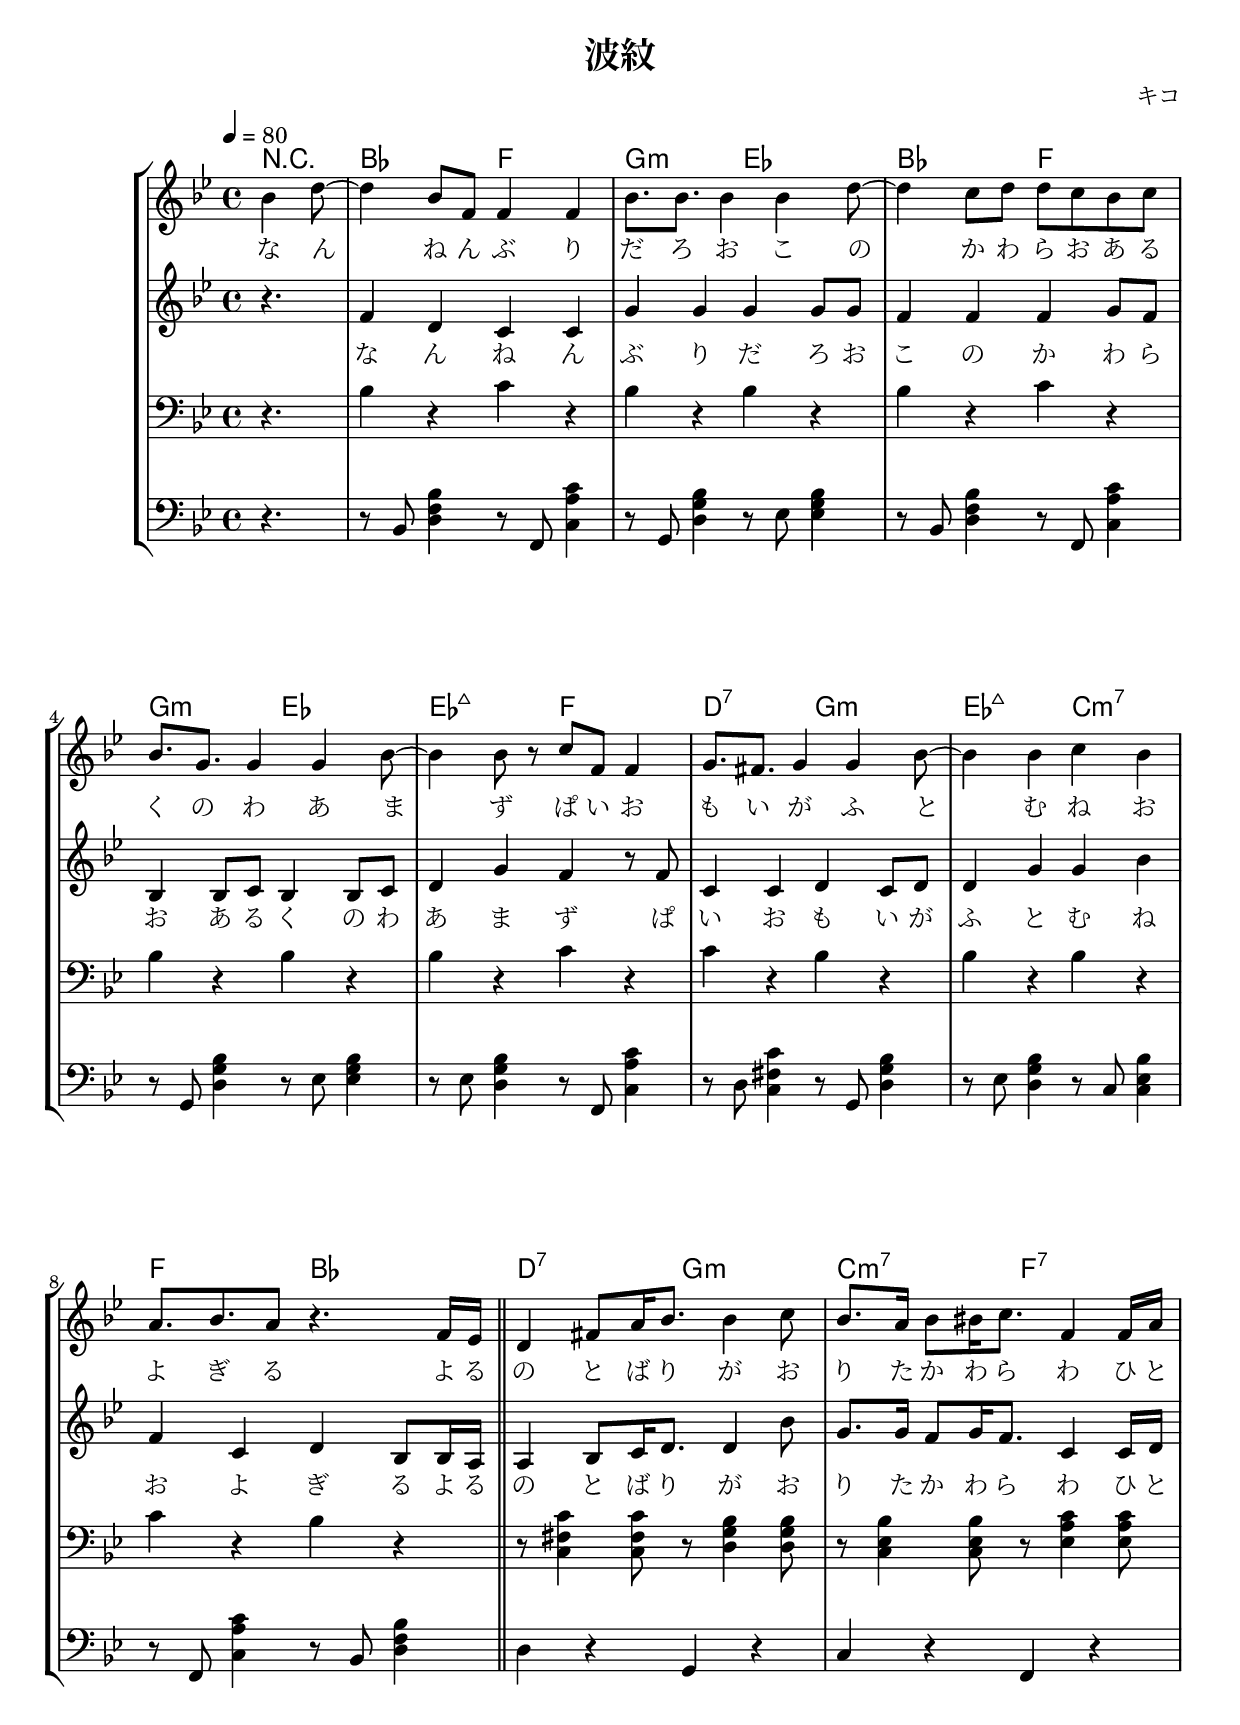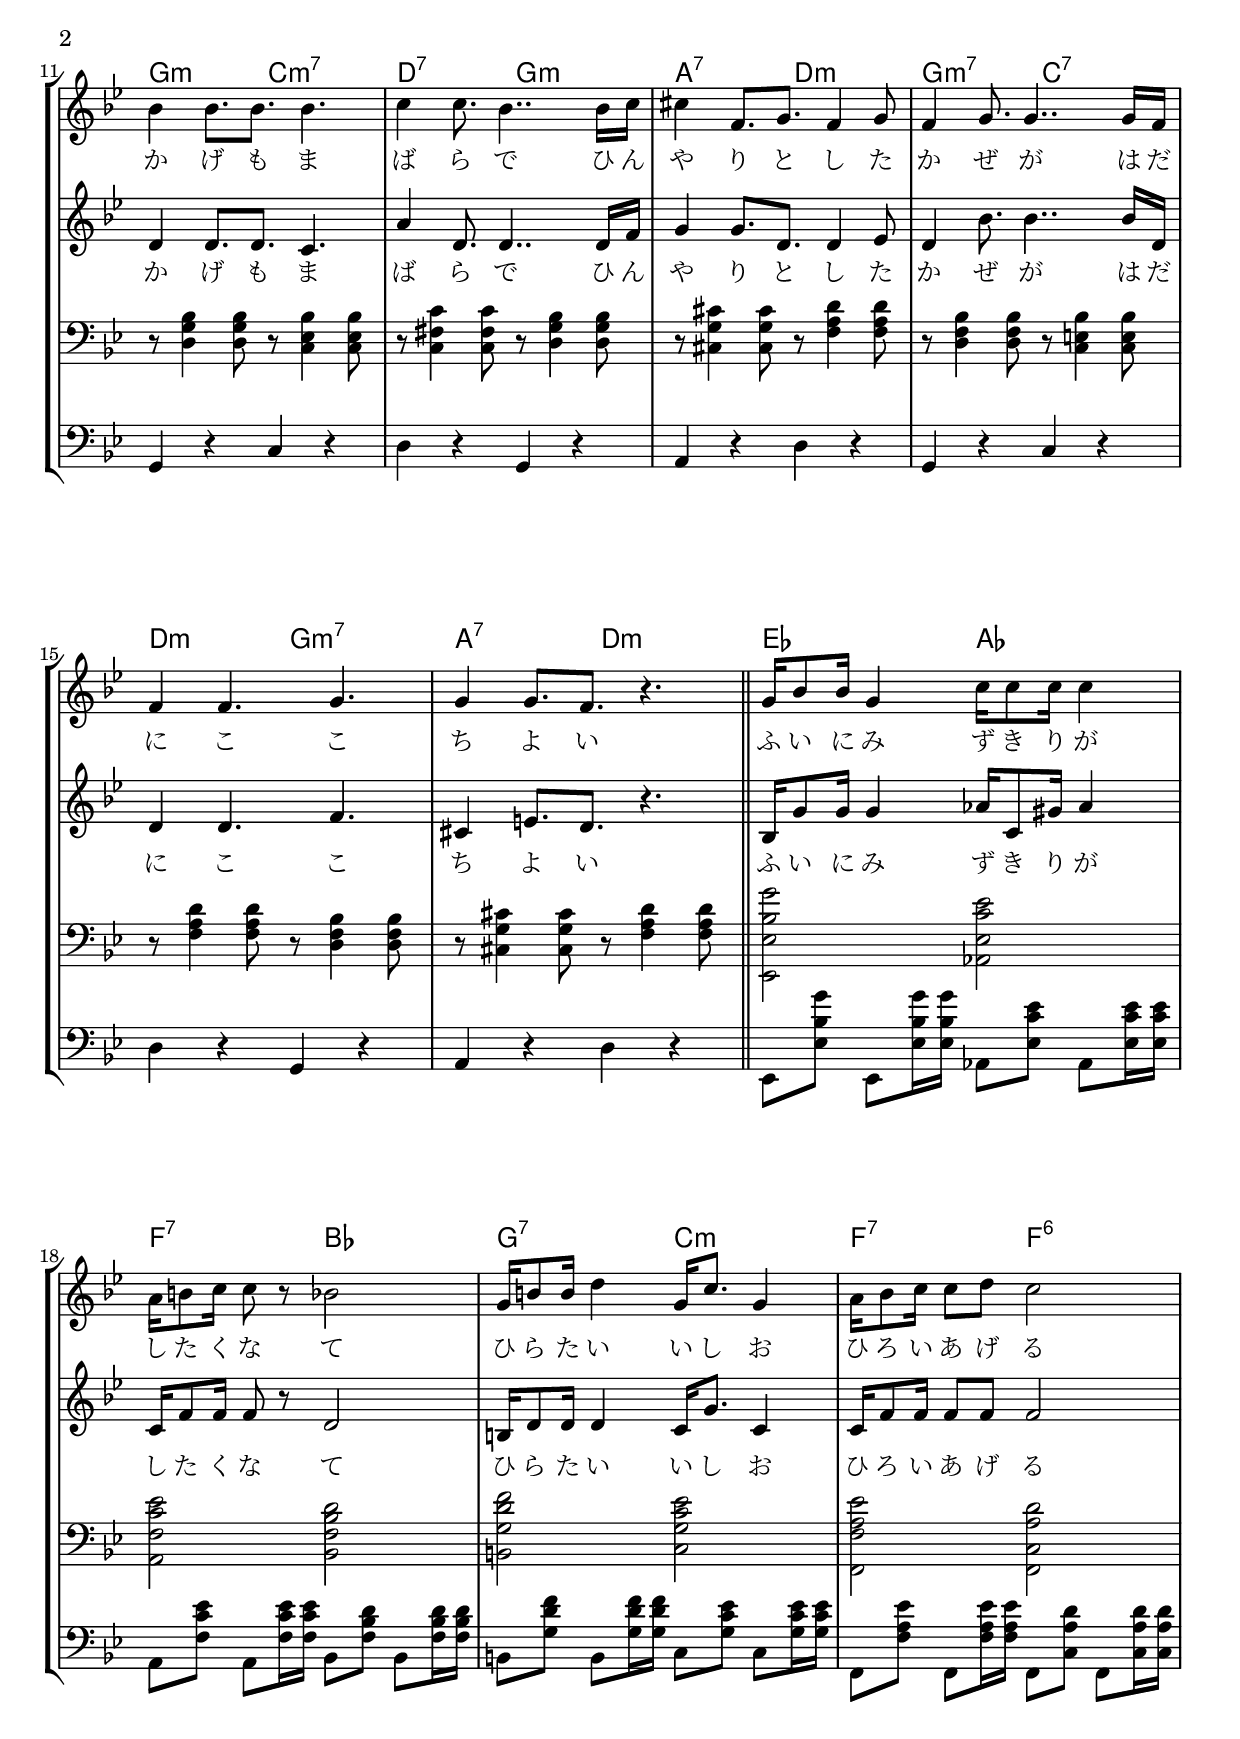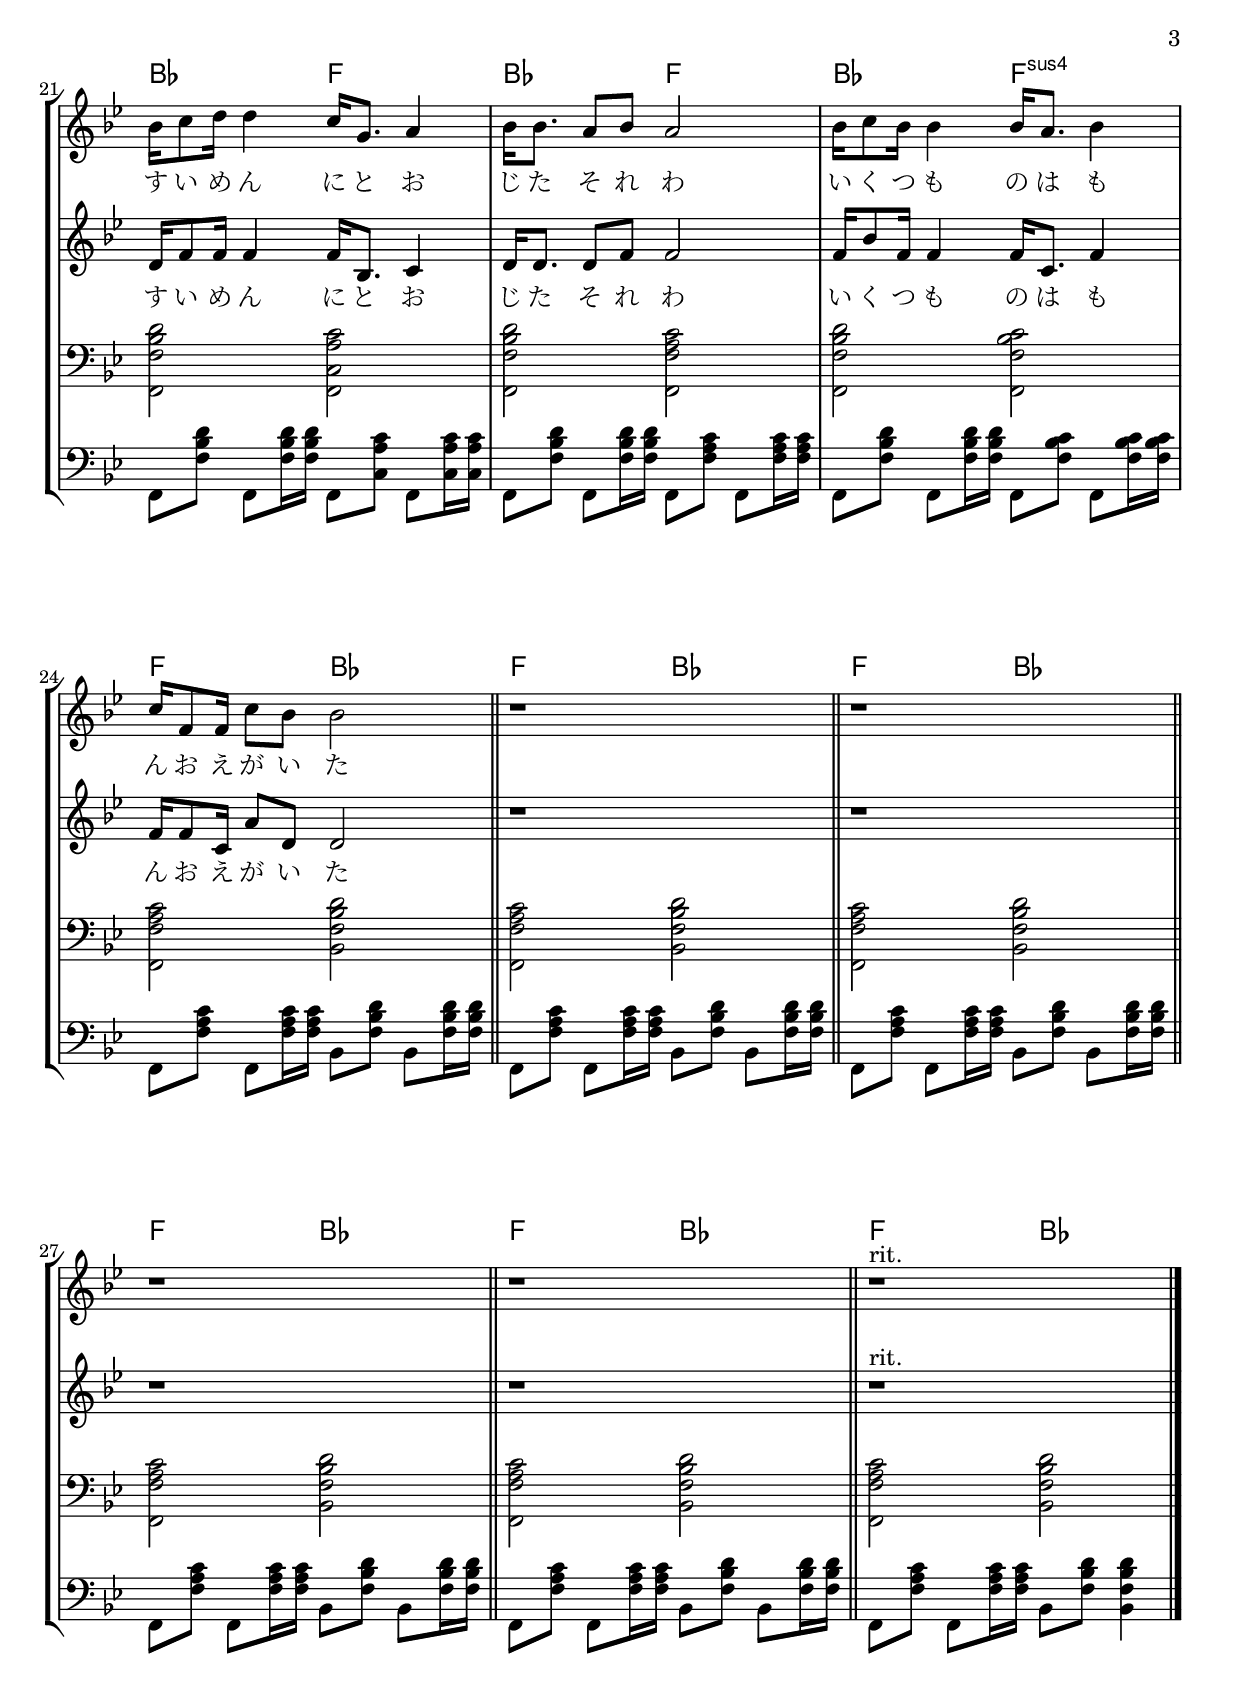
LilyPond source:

\version "2.12.1"

\header {
	title = \markup {波紋}
	composer = \markup \center-column {キコ}
}

harmony = \chordmode {
		r4.bes2 f g:m es bes f g:m es es:maj7 f d:7 g:m es:maj7 c:min7 f bes 

	d:7 g:m c:min7 f:7 g:m c:min7 d:7 g:m a:7 d:m g:min7 c:7 d:m g:min7 a:7 d:m 

	es as f:7 bes g:7 c:m f:7 f:6 bes f bes f bes f:sus4 f bes 

	f bes 

	f bes 

	f bes 

	f bes 

	f bes 
}

melody = {
	\set Staff.midiInstrument = #"fss0.31"
	\set Staff.midiMinimumVolume = #0.7
	\set Staff.midiMaximumVolume = #0.9
	\partial 8*3
		\key bes \major
	\tempo 4 = 80
bes'4  d''8~ 
	d''4  bes'8  f'8  f'4  f'4 
	bes'8.  bes'8.  bes'4  bes'4  d''8~ 
	d''4  c''8  d''8  d''8  c''8  bes'8  c''8 
	bes'8.  g'8.  g'4  g'4  bes'8~ 
	bes'4  bes'8  r8  c''8  f'8  f'4 
	g'8.  fis'8.  g'4  g'4  bes'8~ 
	bes'4  bes'4  c''4  bes'4 
	a'8.  bes'8.  a'8  	r4. 	\set Staff.midiInstrument = #"fss0.31"
	\set Staff.midiMinimumVolume = #0.7
	\set Staff.midiMaximumVolume = #0.9
	f'16  es'16 
	d'4  fis'8  a'16  bes'8.  bes'4  c''8 
	bes'8.  a'16  bes'8  bis'16  c''8.  f'4  f'16  a'16 
	bes'4  bes'8.  bes'8.  bes'4. 
	c''4  c''8.  bes'4..  bes'16  c''16 
	cis''4  f'8.  g'8.  f'4  g'8 
	f'4  g'8.  g'4..  g'16  f'16 
	f'4  f'4.  g'4. 
	g'4  g'8.  f'8.  	r4. 	\set Staff.midiInstrument = #"fss0.31"
	\set Staff.midiMinimumVolume = #0.7
	\set Staff.midiMaximumVolume = #0.9
	g'16  bes'8  bes'16  g'4  c''16  c''8  c''16  c''4 
	a'16  b'8  c''16  c''8  r8  bes'2 
	g'16  b'8  b'16  d''4  g'16  c''8.  g'4 
	a'16  bes'8  c''16  c''8  d''8  c''2 
	bes'16  c''8  d''16  d''4  c''16  g'8.  a'4 
	bes'16  bes'8.  a'8  bes'8  a'2 
	bes'16  c''8  bes'16  bes'4  bes'16  a'8.  bes'4 
	c''16  f'8  f'16  c''8  bes'8  bes'2
	r1   
	r1   
	r1   
	r1   
	r1^"rit." \bar "|."
}

words = \lyricmode {
	な  ん  ね  ん  ぶ  り  だ  ろ  お  こ  の  か  わ  ら  お  あ  る  く  の  わ  あ  ま  ず  ぱ  い  お  も  い  が  ふ  と  む  ね  お  よ  ぎ  る  
	よ  る  の  と  ば  り  が  お  り  た  か  わ  ら  わ  ひ  と  か  げ  も  ま  ば  ら  で  ひ  ん  や  り  と  し  た  か  ぜ  が  は  だ  に  こ  こ  ち  よ  い  
	ふ  い  に  み  ず  き  り  が  し  た  く  な  て  ひ  ら  た  い  い  し  お  ひ  ろ  い  あ  げ  る  す  い  め  ん  に  と  お  じ  た  そ  れ  わ  い  く  つ  も  の  は  も  ん  お  え  が  い  た  
	
	
	
	
	
}

secondmelody = {
	\set Staff.midiInstrument = #"mmi0.38"
	\set Staff.midiMinimumVolume = #0.7
	\set Staff.midiMaximumVolume = #0.9
	\partial 8*3
		\key bes \major
	\tempo 4 = 80
r4.  f'4  d'4  c'4  c'4 
	g'4  g'4  g'4  g'8  g'8 
	f'4  f'4  f'4  g'8  f'8 
	bes4  bes8  c'8  bes4  bes8  c'8 
	d'4  g'4  f'4  r8  f'8 
	c'4  c'4  d'4  c'8  d'8 
	d'4  g'4  g'4  bes'4 
	f'4  c'4  d'4  bes8  	\set Staff.midiInstrument = #"mmi0.38"
	\set Staff.midiMinimumVolume = #0.7
	\set Staff.midiMaximumVolume = #0.9
	bes16  a16 
	a4  bes8  c'16  d'8.  d'4  bes'8 
	g'8.  g'16  f'8  g'16  f'8.  c'4  c'16  d'16 
	d'4  d'8.  d'8.  c'4. 
	a'4  d'8.  d'4..  d'16  f'16 
	g'4  g'8.  d'8.  d'4  es'8 
	d'4  bes'8.  bes'4..  bes'16  d'16 
	d'4  d'4.  f'4. 
	cis'4  e'8.  d'8.  	r4. 	\set Staff.midiInstrument = #"mmi0.38"
	\set Staff.midiMinimumVolume = #0.7
	\set Staff.midiMaximumVolume = #0.9
	bes16  g'8  g'16  g'4  as'16  c'8  gis'16  as'4 
	c'16  f'8  f'16  f'8  r8  d'2 
	b16  d'8  d'16  d'4  c'16  g'8.  c'4 
	c'16  f'8  f'16  f'8  f'8  f'2 
	d'16  f'8  f'16  f'4  f'16  bes8.  c'4 
	d'16  d'8.  d'8  f'8  f'2 
	f'16  bes'8  f'16  f'4  f'16  c'8.  f'4 
	f'16  f'8  c'16  a'8  d'8  d'2
	r1   
	r1   
	r1   
	r1   
	r1^"rit." \bar "|."
}

secondwords = \lyricmode {
	な  ん  ね  ん  ぶ  り  だ  ろ  お  こ  の  か  わ  ら  お  あ  る  く  の  わ  あ  ま  ず  ぱ  い  お  も  い  が  ふ  と  む  ね  お  よ  ぎ  る  
	よ  る  の  と  ば  り  が  お  り  た  か  わ  ら  わ  ひ  と  か  げ  も  ま  ば  ら  で  ひ  ん  や  り  と  し  た  か  ぜ  が  は  だ  に  こ  こ  ち  よ  い  
	ふ  い  に  み  ず  き  り  が  し  た  く  な  て  ひ  ら  た  い  い  し  お  ひ  ろ  い  あ  げ  る  す  い  め  ん  に  と  お  じ  た  そ  れ  わ  い  く  つ  も  の  は  も  ん  お  え  が  い  た  
	
	
	
	
	
}

tempochange = {
	\tempo 4 = 80
	r1 | r1 | r1 | r1 | r1 | r1 | r1 | r1 \bar "||"
	\tempo 4 = 80
	r1 | r1 | r1 | r1 | r1 | r1 | r1 | r1 \bar "||"
	\tempo 4 = 80
	r1 | r1 | r1 | r1 | r1 | r1 | r1 | r1 \bar "||"
	\tempo 4 = 80
	r1 \bar "||"
	\tempo 4 = 80
	r1 \bar "||"
	\tempo 4 = 80
	r1 \bar "||"
	\tempo 4 = 80
	r1 \bar "||"
	\tempo 4 = 80
	\tempo 4 = 60 r2 \tempo 4 = 53 r2 \bar "|."
}

mainacc = {
	\clef bass
	\set Staff.midiInstrument = #"Music box"
	\set Staff.midiMinimumVolume = #0.3
	\set Staff.midiMaximumVolume = #0.6
	\key bes \major
	\tempo 4 = 80
	\partial 8*3
	r4.	bes4 r4
	c'4 r4
	bes4 r4
	bes4 r4
	bes4 r4
	c'4 r4
	bes4 r4
	bes4 r4
	bes4 r4
	c'4 r4
	c'4 r4
	bes4 r4
	bes4 r4
	bes4 r4
	c'4 r4
	bes4 r4
	\bar "||"

	\set Staff.midiInstrument = #"orchestral strings"
	\set Staff.midiMinimumVolume = #0.3
	\set Staff.midiMaximumVolume = #0.6
	r8 <c fis c'>4 <c fis c'>8
	r8 <d g bes>4 <d g bes>8
	r8 <c es bes>4 <c es bes>8
	r8 <es a c'>4 <es a c'>8
	r8 <d g bes>4 <d g bes>8
	r8 <c es bes>4 <c es bes>8
	r8 <c fis c'>4 <c fis c'>8
	r8 <d g bes>4 <d g bes>8
	r8 <cis g cis'>4 <cis g cis'>8
	r8 <f a d'>4 <f a d'>8
	r8 <d f bes>4 <d f bes>8
	r8 <c e bes>4 <c e bes>8
	r8 <f a d'>4 <f a d'>8
	r8 <d f bes>4 <d f bes>8
	r8 <cis g cis'>4 <cis g cis'>8
	r8 <f a d'>4 <f a d'>8
	\bar "||"

	\set Staff.midiInstrument = #"Pad 4 (choir)"
	\set Staff.midiMinimumVolume = #0.3
	\set Staff.midiMaximumVolume = #0.6
	<es, es bes g'>2
	<as, es c' es'>2
	<a, f c' es'>2
	<bes, f bes d'>2
	<b, g d' f'>2
	<c g c' es'>2
	<f, f a es'>2
	<f, c a d'>2
	<f, f bes d'>2
	<f, c a c'>2
	<f, f bes d'>2
	<f, f a c'>2
	<f, f bes d'>2
	<f, f bes c'>2
	<f, f a c'>2
	<bes, f bes d'>2
	\bar "||"

	\set Staff.midiInstrument = #"Pad 4 (choir)"
	\set Staff.midiMinimumVolume = #0.3
	\set Staff.midiMaximumVolume = #0.6
	<f, f a c'>2
	<bes, f bes d'>2
	\bar "||"

	\set Staff.midiInstrument = #"Pad 4 (choir)"
	\set Staff.midiMinimumVolume = #0.3
	\set Staff.midiMaximumVolume = #0.6
	<f, f a c'>2
	<bes, f bes d'>2
	\bar "||"

	\set Staff.midiInstrument = #"Pad 4 (choir)"
	\set Staff.midiMinimumVolume = #0.3
	\set Staff.midiMaximumVolume = #0.6
	<f, f a c'>2
	<bes, f bes d'>2
	\bar "||"

	\set Staff.midiInstrument = #"Pad 4 (choir)"
	\set Staff.midiMinimumVolume = #0.3
	\set Staff.midiMaximumVolume = #0.6
	<f, f a c'>2
	<bes, f bes d'>2
	\bar "||"

	\set Staff.midiInstrument = #"Pad 4 (choir)"
	\set Staff.midiMinimumVolume = #0.3
	\set Staff.midiMaximumVolume = #0.6
	<f, f a c'>2
	<bes, f bes d'>2
	\bar "|."
}

subacc = {
	\clef bass
	\set Staff.midiInstrument = #"Acoustic Guitar (nylon)"
	\set Staff.midiMinimumVolume = #0.3
	\set Staff.midiMaximumVolume = #0.6
	\key bes \major
	\tempo 4 = 80
	\partial 8*3
	r4.	r8 bes, <d f bes>4
	r8 f, <c a c'>4
	r8 g, <d g bes>4
	r8 es <es g bes>4
	r8 bes, <d f bes>4
	r8 f, <c a c'>4
	r8 g, <d g bes>4
	r8 es <es g bes>4
	r8 es <d g bes>4
	r8 f, <c a c'>4
	r8 d <c fis c'>4
	r8 g, <d g bes>4
	r8 es <d g bes>4
	r8 c <c es bes>4
	r8 f, <c a c'>4
	r8 bes, <d f bes>4
	\bar "||"

	\set Staff.midiInstrument = #"Electric Grand"
	\set Staff.midiMinimumVolume = #0.3
	\set Staff.midiMaximumVolume = #0.6
	d4 r4
	g,4 r4
	c4 r4
	f,4 r4
	g,4 r4
	c4 r4
	d4 r4
	g,4 r4
	a,4 r4
	d4 r4
	g,4 r4
	c4 r4
	d4 r4
	g,4 r4
	a,4 r4
	d4 r4
	\bar "||"

	\set Staff.midiInstrument = #"Whistle"
	\set Staff.midiMinimumVolume = #0.3
	\set Staff.midiMaximumVolume = #0.6
	es,8 <es bes g'> es, <es bes g'>16 <es bes g'>
	as,8 <es c' es'> as, <es c' es'>16 <es c' es'>
	a,8 <f c' es'> a, <f c' es'>16 <f c' es'>
	bes,8 <f bes d'> bes, <f bes d'>16 <f bes d'>
	b,8 <g d' f'> b, <g d' f'>16 <g d' f'>
	c8 <g c' es'> c <g c' es'>16 <g c' es'>
	f,8 <f a es'> f, <f a es'>16 <f a es'>
	f,8 <c a d'> f, <c a d'>16 <c a d'>
	f,8 <f bes d'> f, <f bes d'>16 <f bes d'>
	f,8 <c a c'> f, <c a c'>16 <c a c'>
	f,8 <f bes d'> f, <f bes d'>16 <f bes d'>
	f,8 <f a c'> f, <f a c'>16 <f a c'>
	f,8 <f bes d'> f, <f bes d'>16 <f bes d'>
	f,8 <f bes c'> f, <f bes c'>16 <f bes c'>
	f,8 <f a c'> f, <f a c'>16 <f a c'>
	bes,8 <f bes d'> bes, <f bes d'>16 <f bes d'>
	\bar "||"

	\set Staff.midiInstrument = #"Whistle"
	\set Staff.midiMinimumVolume = #0.3
	\set Staff.midiMaximumVolume = #0.6
	f,8 <f a c'> f, <f a c'>16 <f a c'>
	bes,8 <f bes d'> bes, <f bes d'>16 <f bes d'>
	\bar "||"

	\set Staff.midiInstrument = #"Whistle"
	\set Staff.midiMinimumVolume = #0.3
	\set Staff.midiMaximumVolume = #0.6
	f,8 <f a c'> f, <f a c'>16 <f a c'>
	bes,8 <f bes d'> bes, <f bes d'>16 <f bes d'>
	\bar "||"

	\set Staff.midiInstrument = #"Whistle"
	\set Staff.midiMinimumVolume = #0.3
	\set Staff.midiMaximumVolume = #0.6
	f,8 <f a c'> f, <f a c'>16 <f a c'>
	bes,8 <f bes d'> bes, <f bes d'>16 <f bes d'>
	\bar "||"

	\set Staff.midiInstrument = #"Whistle"
	\set Staff.midiMinimumVolume = #0.3
	\set Staff.midiMaximumVolume = #0.6
	f,8 <f a c'> f, <f a c'>16 <f a c'>
	bes,8 <f bes d'> bes, <f bes d'>16 <f bes d'>
	\bar "||"

	\set Staff.midiInstrument = #"Whistle"
	\set Staff.midiMinimumVolume = #0.3
	\set Staff.midiMaximumVolume = #0.6
	f,8 <f a c'> f, <f a c'>16 <f a c'>
	bes,8 <f bes d'>8 <bes, f bes d'>4
	\bar "|."
}

percA = {
	\drummode {
	\partial 8*3
	r4.	\times 16/12{ cymr8. cymr8 cymr16 cymr8. cymr8 cymr16 } |\times 16/12{ r8. cymr8 cymr16 cymr8. cymr8 cymr16 } |\times 16/12{ cymr8. cymr8 cymr16 cymr8. cymr8 cymr16 } |\times 16/12{ r8. cymr8 cymr16 cymr8. cymr8 cymr16 } |\times 16/12{ cymr8. cymr8 cymr16 cymr8. cymr8 cymr16 } |\times 16/12{ r8. cymr8 cymr16 cymr8. cymr8 cymr16 } |\times 16/12{ cymr8. cymr8 cymr16 cymr8. cymr8 cymr16 } |\times 16/12{ cymr8. cymr8 cymr4. r16 } \bar "||"
	\times 16/12{ cymr8. cymr8 cymr16 cymr8. cymr8 cymr16 } |\times 16/12{ r8. cymr8 cymr16 cymr8. cymr8 cymr16 } |\times 16/12{ cymr8. cymr8 cymr16 cymr8. cymr8 cymr16 } |\times 16/12{ r8. cymr8 cymr16 cymr8. cymr8 cymr16 } |\times 16/12{ cymr8. cymr8 cymr16 cymr8. cymr8 cymr16 } |\times 16/12{ r8. cymr8 cymr16 cymr8. cymr8 cymr16 } |\times 16/12{ cymr8. cymr8 cymr16 cymr8. cymr8 cymr16 } |\times 16/12{ cymr8. cymr8 cymr4. r16 } \bar "||"
	\times 16/12{ hh8. hh8. hh8. hh8. } |\times 16/12{ hh8. hh8. hh8. hh8. } |\times 16/12{ hh8. hh8. hh8. hh8. } |\times 16/12{ hh8. hh8. hh8. hh8. } |\times 16/12{ hh8. hh8. hh8. hh8. } |\times 16/12{ hh8. hh8. hh8. hh8. } |\times 16/12{ hh8. hh8. hh8. hh8. } |\times 16/12{ r8. hh4 hh8 hh8. } \bar "||"
	\times 16/12{ r8. hh4 hh8 hh8. } \bar "||"
	\times 16/12{ r8. hh4 hh8 hh8. } \bar "||"
	\times 16/12{ r8. hh4 hh8 hh8. } \bar "||"
	\times 16/12{ r8. hh4 hh8 hh8. } \bar "||"
	\times 16/12{ r8. hh4 hh8 hh8. } \bar "|."
	}
}

percB = {
	\drummode {
	\partial 8*3
	r4.	\times 16/12{ r2 r8 hhp8 } |\times 16/12{ r2. } |\times 16/12{ r2 r8 hhp8 } |\times 16/12{ hhp2. } |\times 16/12{ r2 r8 hhp8 } |\times 16/12{ r2. } |\times 16/12{ r2 r8 hhp8 } |\times 16/12{ hhp2. } \bar "||"
	\times 16/12{ r2 r8 hhp8 } |\times 16/12{ r2. } |\times 16/12{ r2 r8 hhp8 } |\times 16/12{ hhp2. } |\times 16/12{ r2 r8 hhp8 } |\times 16/12{ r2. } |\times 16/12{ r2 r8 hhp8 } |\times 16/12{ hhp2. } \bar "||"
	\times 16/12{ r8. sn4. sn8. } |\times 16/12{ r8. sn4. sn8 sn16 } |\times 16/12{ r8. sn4. sn8. } |\times 16/12{ r8. sn4. sn8 sn16 } |\times 16/12{ r8. sn4. sn8. } |\times 16/12{ r8. sn4. sn8 sn16 } |\times 16/12{ r8. sn4. sn8. } |\times 16/12{ sn16 sn4 r16 sn8 sn4 } \bar "||"
	\times 16/12{ sn16 sn4 r16 sn8 sn4 } \bar "||"
	\times 16/12{ sn16 sn4 r16 sn8 sn4 } \bar "||"
	\times 16/12{ sn16 sn4 r16 sn8 sn4 } \bar "||"
	\times 16/12{ sn16 sn4 r16 sn8 sn4 } \bar "||"
	\times 16/12{ sn16 sn4 r16 sn8 sn4 } \bar "|."
	}
}

percC = {
	\drummode {
	\partial 8*3
	r4.	\times 16/12{ bd4. bd4 r16 bd16 } |\times 16/12{ bd4. bd4. } |\times 16/12{ bd4. bd4 r16 bd16 } |\times 16/12{ bd4. bd4 r16 bd16 } |\times 16/12{ bd4. bd4 r16 bd16 } |\times 16/12{ bd4. bd4. } |\times 16/12{ bd4. bd4 r16 bd16 } |\times 16/12{ bd4 r16 bd16 bd4. } \bar "||"
	\times 16/12{ bd4. bd4 r16 bd16 } |\times 16/12{ bd4. bd4. } |\times 16/12{ bd4. bd4 r16 bd16 } |\times 16/12{ bd4. bd4 r16 bd16 } |\times 16/12{ bd4. bd4 r16 bd16 } |\times 16/12{ bd4. bd4. } |\times 16/12{ bd4. bd4 r16 bd16 } |\times 16/12{ bd4 r16 bd16 bd4. } \bar "||"
	\times 16/12{ bd4 r16 bd16 bd4. } |\times 16/12{ bd4 r16 bd16 bd4. } |\times 16/12{ bd4 r16 bd16 bd4. } |\times 16/12{ bd4 r16 bd16 bd4. } |\times 16/12{ bd4 r16 bd16 bd4. } |\times 16/12{ bd4 r16 bd16 bd4. } |\times 16/12{ bd4 r16 bd16 bd4. } |\times 16/12{ r8 bd16 bd8 bd16 bd8 bd16 bd8 bd16 } \bar "||"
	\times 16/12{ r8 bd16 bd8 bd16 bd8 bd16 bd8 bd16 } \bar "||"
	\times 16/12{ r8 bd16 bd8 bd16 bd8 bd16 bd8 bd16 } \bar "||"
	\times 16/12{ r8 bd16 bd8 bd16 bd8 bd16 bd8 bd16 } \bar "||"
	\times 16/12{ r8 bd16 bd8 bd16 bd8 bd16 bd8 bd16 } \bar "||"
	\times 16/12{ r8 bd16 bd8 bd16 bd8 bd16 bd8 bd16 } \bar "|."
	}
}

percD = {
	\drummode {
	\partial 8*3
	r4.	\times 16/12{ r2. } |\times 16/12{ rb2. } |\times 16/12{ r2. } |\times 16/12{ rb2. } |\times 16/12{ r2. } |\times 16/12{ rb2. } |\times 16/12{ r2. } |\times 16/12{ rb2. } \bar "||"
	\times 16/12{ r2. } |\times 16/12{ rb2. } |\times 16/12{ r2. } |\times 16/12{ rb2. } |\times 16/12{ r2. } |\times 16/12{ rb2. } |\times 16/12{ r2. } |\times 16/12{ rb2. } \bar "||"
	\times 16/12{ r8 hhp8. hhp8. hhp8. hhp16 } |\times 16/12{ r8 hhp8. hhp8. hhp8. hhp16 } |\times 16/12{ r8 hhp8. hhp8. hhp8. hhp16 } |\times 16/12{ r8 hhp8. hhp8. hhp8. hhp16 } |\times 16/12{ r8 hhp8. hhp8. hhp8. hhp16 } |\times 16/12{ r8 hhp8. hhp8. hhp8. hhp16 } |\times 16/12{ r8 hhp8. hhp8. hhp8. hhp16 } |\times 16/12{ r4 r16 hhp4 r16 hhp8 } \bar "||"
	\times 16/12{ r4 r16 hhp4 r16 hhp8 } \bar "||"
	\times 16/12{ r4 r16 hhp4 r16 hhp8 } \bar "||"
	\times 16/12{ r4 r16 hhp4 r16 hhp8 } \bar "||"
	\times 16/12{ r4 r16 hhp4 r16 hhp8 } \bar "||"
	\times 16/12{ r4 r16 hhp4 r16 hhp8 } \bar "|."
	}
}

percE = {
	\drummode {
	\partial 8*3
	r4.	r1 |r1 |r1 |r1 |r1 |r1 |r1 |\times 16/12{ r4. sn8 sn4 } \bar "||"
	r1 |r1 |r1 |r1 |r1 |r1 |r1 |\times 16/12{ r4. sn8 sn4 } \bar "||"
	\times 16/12{ r2. } |r1 |r1 |r1 |\times 16/12{ r2. } |r1 |r1 |\times 16/12{ r2 r8. hho16 } \bar "||"
	\times 16/12{ r2 r8. hho16 } \bar "||"
	\times 16/12{ r2 r8. hho16 } \bar "||"
	\times 16/12{ r2 r8. hho16 } \bar "||"
	\times 16/12{ r2 r8. hho16 } \bar "||"
	\times 16/12{ r2 r8. hho16 } \bar "|."
	}
}

percF = {
	\drummode {
	\partial 8*3
	r4.	r1 |r1 |r1 |r1 |r1 |r1 |r1 |\times 16/12{ r2 r16 tommh16 tommh8 } \bar "||"
	r1 |r1 |r1 |r1 |r1 |r1 |r1 |\times 16/12{ r2 r16 tommh16 tommh8 } \bar "||"
	r1 | r1 | r1 | r1 | r1 | r1 | r1 | r1 \bar "||"
	r1 \bar "||"
	r1 \bar "||"
	r1 \bar "||"
	r1 \bar "||"
	r1 \bar "|."
	}
}

percG = {
	\drummode {
	\partial 8*3
	r4.	r1 |r1 |r1 |r1 |r1 |r1 |r1 |\times 16/12{ r2 r8. toml16 } \bar "||"
	r1 |r1 |r1 |r1 |r1 |r1 |r1 |\times 16/12{ r2 r8. toml16 } \bar "||"
	r1 | r1 | r1 | r1 | r1 | r1 | r1 | r1 \bar "||"
	r1 \bar "||"
	r1 \bar "||"
	r1 \bar "||"
	r1 \bar "||"
	r1 \bar "|."
	}
}

\score {
	<<
		\new StaffGroup <<
			\new ChordNames {\harmony}
			\new Voice = "melody" {\melody}
			\new Lyrics \lyricsto "melody" \words
			\new Voice = "secondmelody" {\secondmelody}
			\new Lyrics \lyricsto "secondmelody" \secondwords
			\new Staff = "mainacc" {\mainacc}
			\new Staff = "subacc" {\subacc}
		>>
	>>
	\layout { }
}
